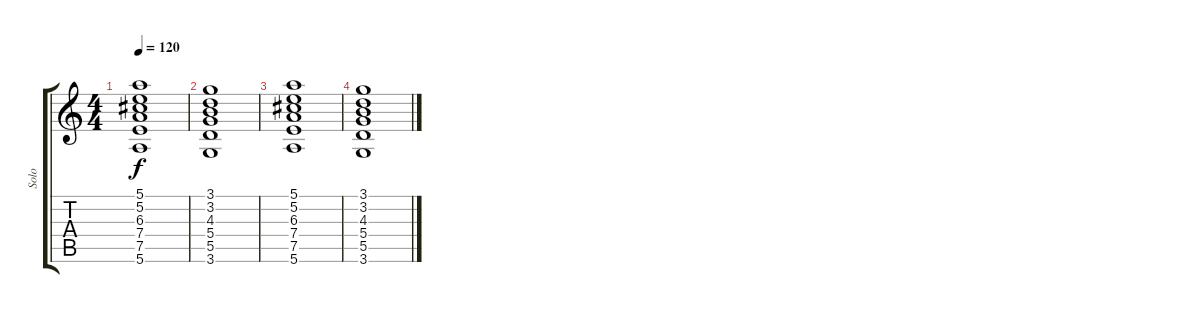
\track ("Solo" "Solo") {instrument overdrivenguitar}
\staff {score tabs}
\tuning (E4 B3 G3 D3 A2 E2) {hide}
\ts (4 4)
\tempo 120
\clef g2
\ks c
(5.1 5.2 6.3 7.4 7.5 5.6).1{dy f} |
(3.1 3.2 4.3 5.4 5.5 3.6).1 |
(5.1 5.2 6.3 7.4 7.5 5.6).1 |
(3.1 3.2 4.3 5.4 5.5 3.6).1
